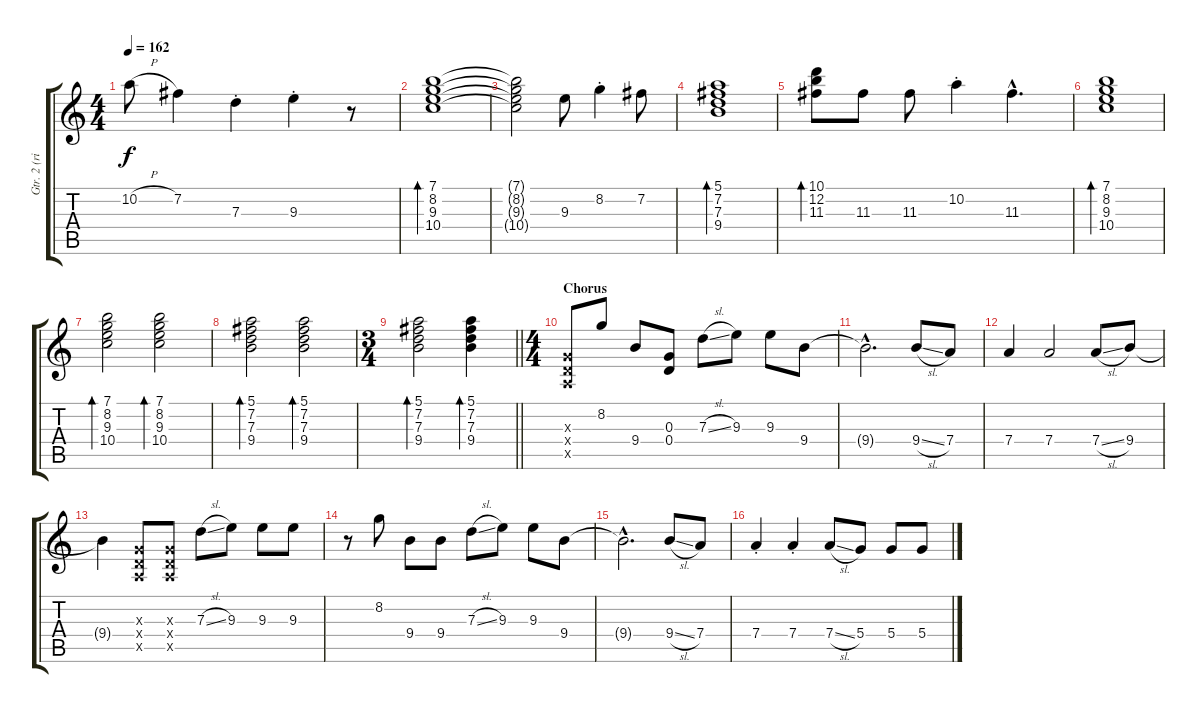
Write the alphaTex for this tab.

\track ("Gtr. 2 (right)" "Gtr. 2 (ri") {instrument electricguitarjazz}
\staff {score tabs}
\tuning (E4 B3 G3 D3 A2 D2) {hide}
\ts (4 4)
\tempo 162
\clef g2
\ks c
10.2{h}.8{dy f} 7.2.4 7.3{st}.4 9.3{st}.4 r.8 |
(7.1 8.2 9.3 10.4).1{bd 240} |
(7.1{t} 8.2{t} 9.3{t} 10.4{t}).2 9.3.8 8.2{st}.4 7.2.8 |
(5.1 7.2 7.3 9.4).1{bd 240} |
(10.1 12.2 11.3).8{bd 120} 11.3.8 11.3.8 10.2{st}.4 11.3{hac}.4{d} |
(7.1 8.2 9.3 10.4).1{bd 240} |
(7.1 8.2 9.3 10.4).2{bd 120} (7.1 8.2 9.3 10.4).2{bd 120} |
(5.1 7.2 7.3 9.4).2{bd 120} (5.1 7.2 7.3 9.4).2{bd 120} |
\ts (3 4)
\barLineRight lightlight
(5.1 7.2 7.3 9.4).2{bd 120} (5.1 7.2 7.3 9.4).4{bd 120} |
\ts (4 4)
\section ("" "Chorus")
(0.3{x} 0.4{x} 0.5{x}).8{instrument overdrivenguitar} 8.2.8 9.4.8 (0.3 0.4).8 7.3{sl}.8 9.3.8 9.3.8 9.4.8 |
9.4{hac t}.2{d} 9.4{sl}.8 7.4.8 |
7.4.4 7.4.2 7.4{sl}.8 9.4.8 |
9.4{t}.4 (0.3{x} 0.4{x} 0.5{x}).8 (0.3{x} 0.4{x} 0.5{x}).8 7.3{sl}.8 9.3.8 9.3.8 9.3.8 |
r.8 8.2.8 9.4.8 9.4.8 7.3{sl}.8 9.3.8 9.3.8 9.4.8 |
9.4{hac t}.2{d} 9.4{sl}.8 7.4.8 |
7.4{st}.4 7.4{st}.4 7.4{sl}.8 5.4.8 5.4.8 5.4.8
